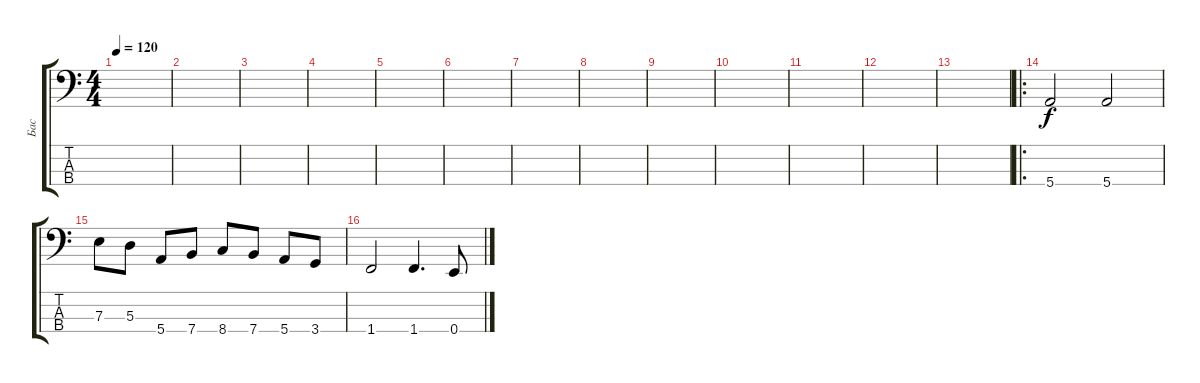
\track ("Бас" "Бас") {instrument electricbassfinger}
\staff {score tabs}
\tuning (G2 D2 A1 E1) {hide}
\ts (4 4)
\tempo 120
\clef f4
\ks c
|
|
|
|
|
|
|
|
|
|
|
|
|
\ro
5.4.2 5.4.2 |
7.3.8 5.3.8 5.4.8 7.4.8 8.4.8 7.4.8 5.4.8 3.4.8 |
1.4.2 1.4.4{d} 0.4.8
